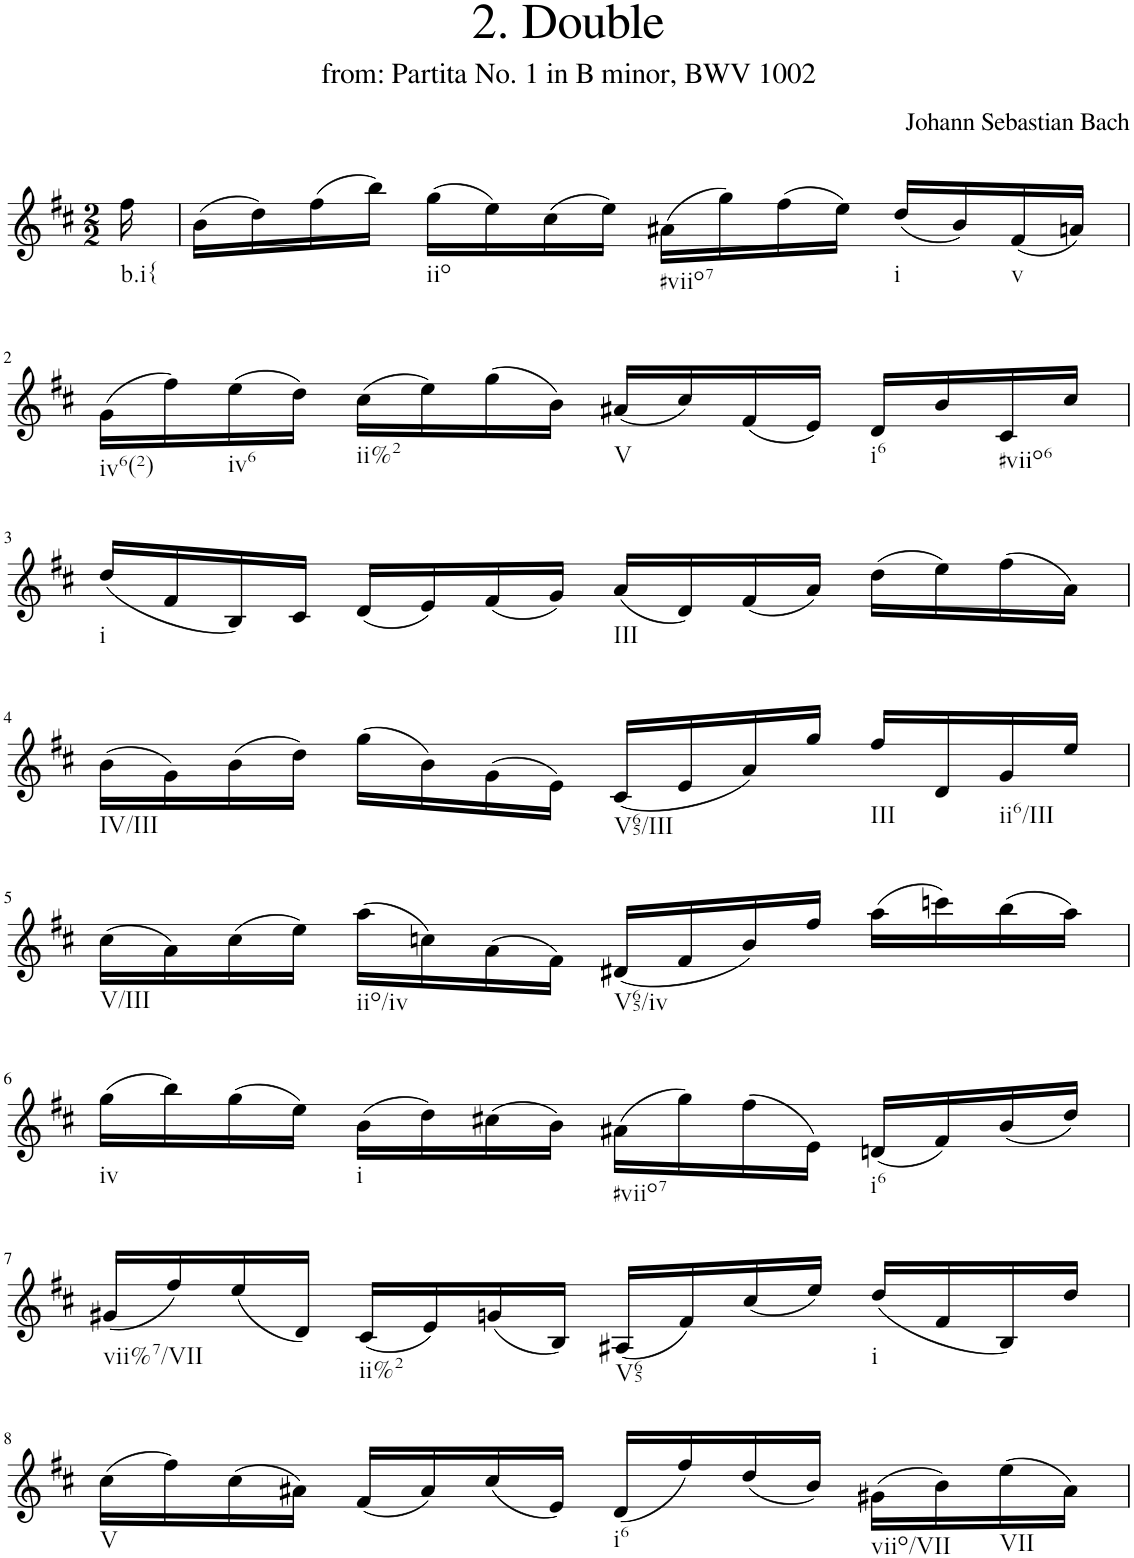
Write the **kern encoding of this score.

**kern
*part1
*staff1
*I"Violin
*I'Vln.
*clefG2
*k[f#c#]
*M2/2
=
!LO:TX:b:t=b.i{
16ff#\
=1
(16b\LL
16dd\)
(16ff#\
16bb\JJ)
!LO:TX:b:t=iio
(16gg\LL
16ee\)
(16cc#\
16ee\JJ)
!LO:TX:b:t=#viio7
(16a#X\LL
16gg\)
(16ff#\
16ee\JJ)
!LO:TX:b:t=i
(16dd/LL
16b/)
!LO:TX:b:t=v
(16f#/
16an/JJ)
!!LO:LB:g=z
=2
!LO:TX:b:t=iv6(2)
(16g\LL
16ff#\)
!LO:TX:b:t=iv6
(16ee\
16dd\JJ)
!LO:TX:b:t=ii%2
(16cc#\LL
16ee\)
(16gg\
16b\JJ)
!LO:TX:b:t=V
(16a#X/LL
16cc#/)
(16f#/
16e/JJ)
!LO:TX:b:t=i6
16d/LL
16b/
!LO:TX:b:t=#viio6
16c#/
16cc#/JJ
!!LO:LB:g=z
=3
!LO:TX:b:t=i
(16dd/LL
16f#/
16B/)
16c#/JJ
(16d/LL
16e/)
(16f#/
16g/JJ)
!LO:TX:b:t=III
(16a/LL
16d/)
(16f#/
16a/JJ)
(16dd\LL
16ee\)
(16ff#\
16a\JJ)
!!LO:LB:g=z
=4
!LO:TX:b:t=IV/III
(16b\LL
16g\)
(16b\
16dd\JJ)
(16gg\LL
16b\)
(16g\
16e\JJ)
!LO:TX:b:t=V65/III
(16c#/LL
16e/
16a/)
16gg/JJ
!LO:TX:b:t=III
16ff#/LL
16d/
!LO:TX:b:t=ii6/III
16g/
16ee/JJ
!!LO:LB:g=z
=5
!LO:TX:b:t=V/III
(16cc#\LL
16a\)
(16cc#\
16ee\JJ)
!LO:TX:b:t=iio/iv
(16aa\LL
16ccn\)
(16a\
16f#\JJ)
!LO:TX:b:t=V65/iv
(16d#X/LL
16f#/
16b/)
16ff#/JJ
(16aa\LL
16cccn\)
(16bb\
16aa\JJ)
!!LO:LB:g=z
=6
!LO:TX:b:t=iv
(16gg\LL
16bb\)
(16gg\
16ee\JJ)
!LO:TX:b:t=i
(16b\LL
16dd\)
(16cc#X\
16b\JJ)
!LO:TX:b:t=#viio7
(16a#X\LL
16gg\)
(16ff#\
16e\JJ)
!LO:TX:b:t=i6
(16dn/LL
16f#/)
(16b/
16dd/JJ)
!!LO:LB:g=z
=7
!LO:TX:b:t=vii%7/VII
(16g#X/LL
16ff#/)
(16ee/
16d/JJ)
!LO:TX:b:t=ii%2
(16c#/LL
16e/)
(16gn/
16B/JJ)
!LO:TX:b:t=V65
(16A#X/LL
16f#/)
(16cc#/
16ee/JJ)
!LO:TX:b:t=i
(16dd/LL
16f#/
16B/)
16dd/JJ
!!LO:LB:g=z
=8
!LO:TX:b:t=V
(16cc#\LL
16ff#\)
(16cc#\
16a#X\JJ)
(16f#/LL
16a#/)
(16cc#/
16e/JJ)
!LO:TX:b:t=i6
(16d/LL
16ff#/)
(16dd/
16b/JJ)
!LO:TX:b:t=viio/VII
(16g#X\LL
16b\)
!LO:TX:b:t=VII
(16ee\
16a#\JJ)
=
*-
